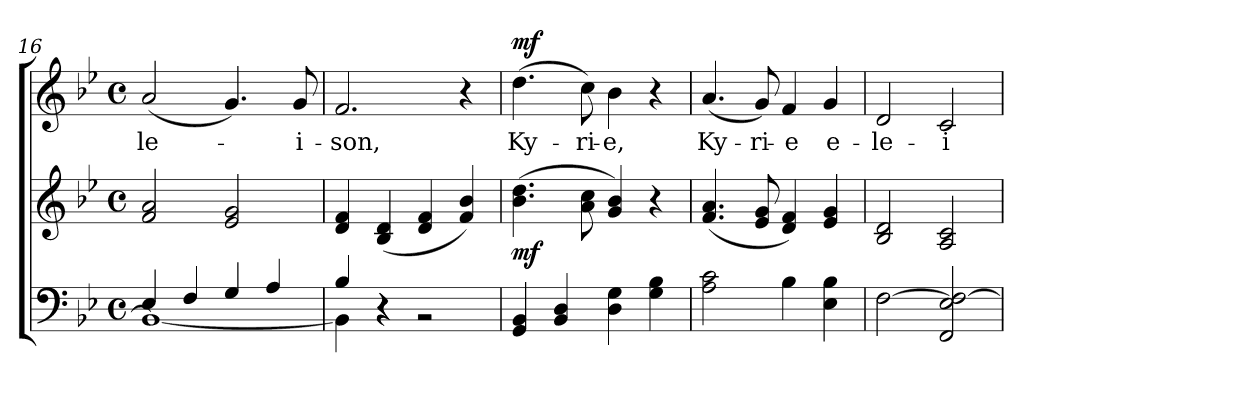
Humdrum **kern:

**kern	**kern	**dynam	**kern	**text	**dynam
*part2	*part2	*part2	*part1	*part1	*part1
*staff3	*staff2	*staff2/3	*staff1	*staff1	*staff1
*clefF4	*clefG2	*	*clefG2	*	*
*k[b-e-]	*k[b-e-]	*	*k[b-e-]	*	*
*B-:	*B-:	*	*B-:	*	*
*M4/4	*M4/4	*	*M4/4	*	*
*met(c)	*met(c)	*	*met(c)	*	*
=16	=16	=16	=16	=16	=16
*^	*	*	*	*	*
!	!	!	!	!	!LO:LY:b	!
4E-/	1BB-_	2f/ 2a/	.	(<2a/	-le-	.
4F/	.	.	.	.	.	.
4G/	.	2e-/ 2g/	.	4.g/)	.	.
4A/	.	.	.	.	.	.
!	!	!	!	!	!LO:LY:b	!
.	.	.	.	8g/	-i-	.
=17	=17	=17	=17	=17	=17	=17
!	!	!	!	!	!LO:LY:b	!
4B-/	4BB-\]	4d/ 4f/	.	2.f/	-son,	.
4rC	4rC	(<4B-/ 4d/	.	.	.	.
2rC	2rC	4d/ 4f/	.	.	.	.
.	.	4f/ 4b-/)	.	4r	.	.
*v	*v	*	*	*	*	*
=18	=18	=18	=18	=18	=18
!	!	!LO:DY:b	!	!LO:LY:b	!LO:DY:a
4GG/ 4BB-/	(>4.b-\ 4.dd\	mf	(>4.dd\	Ky-	mf
4BB-/ 4D/	.	.	.	.	.
!	!	!	!	!LO:LY:b	!
.	8a\ 8cc\	.	8cc\)	-ri-	.
!	!	!	!	!LO:LY:b	!
4D\ 4G\	4g/ 4b-/)	.	4b-\	-e,	.
4G\ 4B-\	4r	.	4r	.	.
=19	=19	=19	=19	=19	=19
!	!	!	!	!LO:LY:b	!
2A\ 2c\	(<4.f/ 4.a/	.	(<4.a/	Ky-	.
!	!	!	!	!LO:LY:b	!
.	8e-/ 8g/	.	8g/)	-ri-	.
!	!	!	!	!LO:LY:b	!
4B-\	4d/ 4f/)	.	4f/	-e	.
!	!	!	!	!LO:LY:b	!
4E-\ 4B-\	4e-/ 4g/	.	4g/	e-	.
=20	=20	=20	=20	=20	=20
!	!	!	!	!LO:LY:b	!
[2F\	2B-/ 2d/	.	2d/	-le-	.
!	!	!	!	!LO:LY:b	!
2FF/ 2E-/ 2F/_	2A/ 2c/	.	2c/	-i-	.
=	=	=	=	=	=
*-	*-	*-	*-	*-	*-
